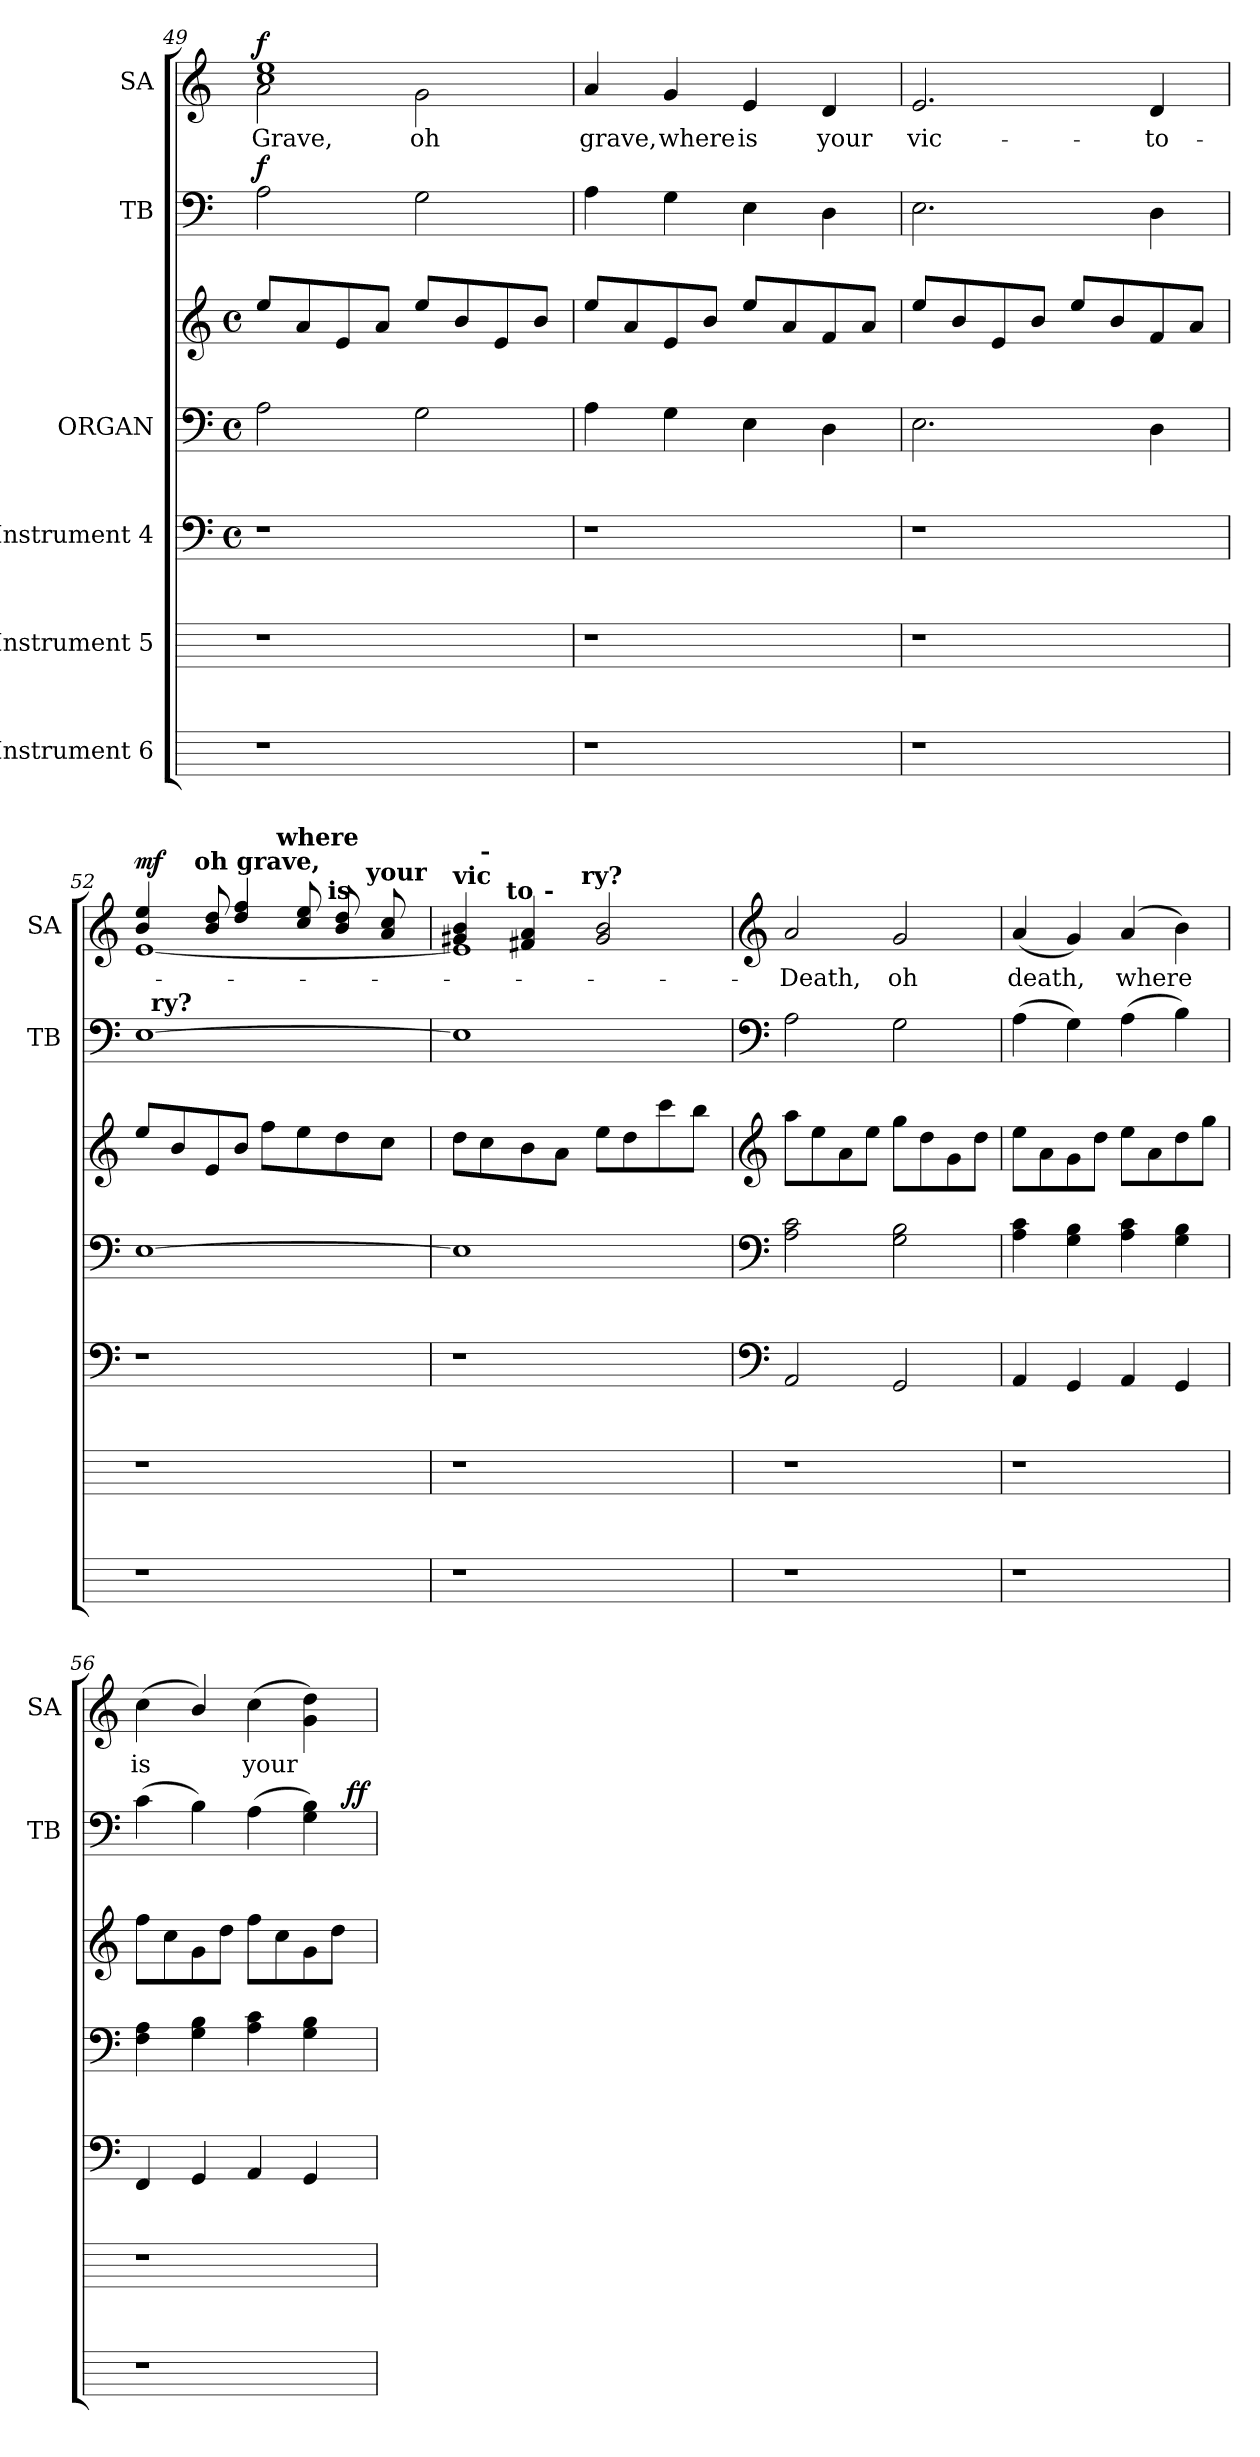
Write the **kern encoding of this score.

**kern	**kern	**kern	**kern	**kern	**kern	**dynam	**kern	**text	**dynam
*part6	*part5	*part4	*part3	*part3	*part2	*part2	*part1	*part1	*part1
*staff7	*staff6	*staff5	*staff4	*staff3	*staff2	*staff2	*staff1	*staff1	*staff1
*I"Instrument 6	*I"Instrument 5	*I"Instrument 4	*I"ORGAN	*	*I"TB	*	*I"SA	*	*
*	*	*	*	*	*I'TB	*	*I'SA	*	*
!!LO:PB:g=z
*	*	*clefF4	*clefF4	*clefG2	*clefF4	*	*clefG2	*	*
*	*	*	*	*	*	*	*k[]	*	*
*	*	*	*	*	*	*	*C:	*	*
*	*	*M4/4	*M4/4	*M4/4	*	*	*	*	*
*	*	*met(c)	*met(c)	*met(c)	*	*	*	*	*
=49	=49	=49	=49	=49	=49	=49	=49	=49	=49
*	*	*	*	*	*	*	*^	*	*
!	!	!	!	!	!	!LO:DY:a	!	!	!LO:LY:b:cj	!LO:DY:a
1r	1r	1r	2A\	8ee/L	2A\	f	1ee 1cc	2a\	Grave,	f
.	.	.	.	8a/	.	.	.	.	.	.
.	.	.	.	8e/	.	.	.	.	.	.
.	.	.	.	8a/J	.	.	.	.	.	.
!	!	!	!	!	!	!	!	!	!LO:LY:b:cj	!
.	.	.	2G\	8ee/L	2G\	.	.	2g\	oh	.
.	.	.	.	8b/	.	.	.	.	.	.
.	.	.	.	8e/	.	.	.	.	.	.
.	.	.	.	8b/J	.	.	.	.	.	.
*	*	*	*	*	*	*	*v	*v	*	*
=50	=50	=50	=50	=50	=50	=50	=50	=50	=50
!	!	!	!	!	!	!	!	!LO:LY:b:cj	!
1r	1r	1r	4A\	8ee/L	4A\	.	4a/	grave,	.
.	.	.	.	8a/	.	.	.	.	.
!	!	!	!	!	!	!	!	!LO:LY:b:cj	!
.	.	.	4G\	8e/	4G\	.	4g/	where	.
.	.	.	.	8b/J	.	.	.	.	.
!	!	!	!	!	!	!	!	!LO:LY:b:cj	!
.	.	.	4E\	8ee/L	4E\	.	4e/	is	.
.	.	.	.	8a/	.	.	.	.	.
!	!	!	!	!	!	!	!	!LO:LY:b:cj	!
.	.	.	4D\	8f/	4D\	.	4d/	your	.
.	.	.	.	8a/J	.	.	.	.	.
=51	=51	=51	=51	=51	=51	=51	=51	=51	=51
!	!	!	!	!	!	!	!	!LO:LY:b:cj	!
1r	1r	1r	2.E\	8ee/L	2.E\	.	2.e/	vic-	.
.	.	.	.	8b/	.	.	.	.	.
.	.	.	.	8e/	.	.	.	.	.
.	.	.	.	8b/J	.	.	.	.	.
.	.	.	.	8ee/L	.	.	.	.	.
.	.	.	.	8b/	.	.	.	.	.
!	!	!	!	!	!	!	!	!LO:LY:b:cj	!
.	.	.	4D\	8f/	4D\	.	4d/	-to-	.
.	.	.	.	8a/J	.	.	.	.	.
!!LO:LB:g=z
=52	=52	=52	=52	=52	=52	=52	=52	=52	=52
*	*	*	*	*	*	*	*^	*	*
!	!	!	!	!	!	!	!LO:TX:a:B:t=Grave,	!	!	!
!	!	!	!	!	!	!	!	!	!	!LO:DY:a
*	*	*	*	*	*^	*	*^	*^	*	*
*	*	*	*	*	*	*	*	*	*	*^	*^	*	*
*	*	*	*	*	*	*	*	*	*	*	*	*	*	*	*
1r	1r	1r	[>1E	8ee/L	[>1E	32.ryy	.	4b/ 4ee/	[<1e	8..ryy	2ryy	2ryy	2ryy	.	mf
!	!	!	!	!	!	!LO:TX:a:B:t=ry?	!	!	!	!	!	!	!	!	!
.	.	.	.	.	.	2ryy	.	.	.	.	.	.	.	.	.
.	.	.	.	8b/	.	.	.	.	.	.	.	.	.	.	.
!	!	!	!	!	!	!	!	!	!	!LO:TX:a:B:t=oh grave,	!	!	!	!	!
.	.	.	.	.	.	.	.	.	.	2ryy	.	.	.	.	.
.	.	.	.	8e/	.	.	.	8dd/ 8b/	.	.	.	.	.	.	.
.	.	.	.	8b/J	.	.	.	4ff/ 4dd/	.	.	.	.	.	.	.
.	.	.	.	8ff\L	.	.	.	.	.	.	32.ryy	8...ryy	4ryy	.	.
!	!	!	!	!	!	!	!	!	!	!	!LO:TX:a:B:t=where	!	!	!	!
.	.	.	.	.	.	4ryy	.	.	.	.	4ryy	.	.	.	.
.	.	.	.	8ee\	.	.	.	8cc/ 8ee/	.	.	.	.	.	.	.
.	.	.	.	.	.	.	.	.	.	4ryy	.	.	.	.	.
!	!	!	!	!	!	!	!	!	!	!	!	!LO:TX:a:B:t=is	!	!	!
.	.	.	.	.	.	.	.	.	.	.	.	4ryy	.	.	.
.	.	.	.	8dd\	.	.	.	8b/ 8dd/	.	.	.	.	16ryy	.	.
.	.	.	.	.	.	8ryy	.	.	.	.	8ryy	.	.	.	.
.	.	.	.	.	.	.	.	.	.	.	.	.	64ryy	.	.
!	!	!	!	!	!	!	!	!	!	!	!	!	!LO:TX:a:B:t=your	!	!
.	.	.	.	.	.	.	.	.	.	.	.	.	8ryy	.	.
.	.	.	.	8cc\J	.	.	.	8cc/ 8a/	.	.	.	.	.	.	.
.	.	.	.	.	.	16ryy	.	.	.	.	16ryy	.	.	.	.
.	.	.	.	.	.	.	.	.	.	.	.	.	32.ryy	.	.
.	.	.	.	.	.	.	.	.	.	32ryy	.	.	.	.	.
.	.	.	.	.	.	64ryy	.	.	.	.	64ryy	64ryy	.	.	.
=53	=53	=53	=53	=53	=53	=53	=53	=53	=53	=53	=53	=53	=53	=53	=53
!	!	!	!	!	!	!	!	!LO:TX:a:B:t=vic	!	!	!	!	!	!	!
*	*	*	*	*	*v	*v	*	*	*	*	*	*	*	*	*
1r	1r	1r	1E]	8dd\L	1E]	.	4g#X/ 4b/	1e]	8ryy	8ryy	4ryy	4ryy	.	.
!	!	!	!	!	!	!	!	!	!LO:TX:a:B:t=-	!	!	!	!	!
.	.	.	.	8cc\	.	.	.	.	2..ryy	16ryy	.	.	.	.
.	.	.	.	.	.	.	.	.	.	64ryy	.	.	.	.
!	!	!	!	!	!	!	!	!	!	!LO:TX:a:B:t=to	!	!	!	!
.	.	.	.	.	.	.	.	.	.	2ryy	.	.	.	.
.	.	.	.	8b\	.	.	4f#X/ 4a/	.	.	.	16.ryy	8ryy	.	.
!	!	!	!	!	!	!	!	!	!	!	!LO:TX:a:B:t=-	!	!	!
.	.	.	.	.	.	.	.	.	.	.	2ryy	.	.	.
.	.	.	.	8a\J	.	.	.	.	.	.	.	16ryy	.	.
.	.	.	.	.	.	.	.	.	.	.	.	64ryy	.	.
!	!	!	!	!	!	!	!	!	!	!	!	!LO:TX:a:B:t=ry?	!	!
.	.	.	.	.	.	.	.	.	.	.	.	2ryy	.	.
.	.	.	.	8ee\L	.	.	2b/ 2g#/	.	.	.	.	.	.	.
.	.	.	.	8dd\	.	.	.	.	.	.	.	.	.	.
.	.	.	.	.	.	.	.	.	.	4ryy	.	.	.	.
.	.	.	.	8ccc\	.	.	.	.	.	.	.	.	.	.
.	.	.	.	.	.	.	.	.	.	.	8ryy	.	.	.
.	.	.	.	8bb\J	.	.	.	.	.	.	.	.	.	.
.	.	.	.	.	.	.	.	.	.	32.ryy	.	32.ryy	.	.
.	.	.	.	.	.	.	.	.	.	.	32ryy	.	.	.
*	*	*	*	*	*	*	*v	*v	*v	*v	*v	*v	*	*
!!LO:PB:g=z
=54	=54	=54	=54	=54	=54	=54	=54	=54	=54
*	*	*clefF4	*clefF4	*clefG2	*clefF4	*	*clefG2	*	*
*	*	*	*	*	*	*	*^	*	*
*	*	*	*	*	*	*	*	*^	*	*
*	*	*	*	*	*	*	*	*	*^	*	*
*	*	*	*	*	*	*	*	*	*	*^	*	*
*	*	*	*	*	*	*	*	*	*	*	*^	*	*
!	!	!	!	!	!	!	!	!	!	!	!	!	!LO:LY:b:cj	!
*	*	*	*	*	*	*	*v	*v	*v	*v	*v	*v	*	*
1r	1r	2AA/	2c\ 2A\	8aa\L	2A\	.	2a/	-Death,	.
.	.	.	.	8ee\	.	.	.	.	.
.	.	.	.	8a\	.	.	.	.	.
.	.	.	.	8ee\J	.	.	.	.	.
!	!	!	!	!	!	!	!	!LO:LY:b:cj	!
.	.	2GG/	2G\ 2B\	8gg\L	2G\	.	2g/	oh	.
.	.	.	.	8dd\	.	.	.	.	.
.	.	.	.	8g\	.	.	.	.	.
.	.	.	.	8dd\J	.	.	.	.	.
=55	=55	=55	=55	=55	=55	=55	=55	=55	=55
!	!	!	!	!	!	!	!	!LO:LY:b:cj	!
1r	1r	4AA/	4A\ 4c\	8ee\L	(>4A\	.	(<4a/	death,	.
.	.	.	.	8a\	.	.	.	.	.
.	.	4GG/	4B\ 4G\	8g\	4G\)	.	4g/)	.	.
.	.	.	.	8dd\J	.	.	.	.	.
!	!	!	!	!	!	!	!	!LO:LY:b:cj	!
.	.	4AA/	4c\ 4A\	8ee\L	(>4A\	.	(>4a/	where	.
.	.	.	.	8a\	.	.	.	.	.
.	.	4GG/	4B\ 4G\	8dd\	4B\)	.	4b\)	.	.
.	.	.	.	8gg\J	.	.	.	.	.
=56	=56	=56	=56	=56	=56	=56	=56	=56	=56
!	!	!	!	!	!	!	!	!LO:LY:b:cj	!
*	*	*	*	*	*^	*	*	*	*
1r	1r	4FF/	4F\ 4A\	8ff\L	(>4c\	2ryy	.	(>4cc\	is	.
.	.	.	.	8cc\	.	.	.	.	.	.
.	.	4GG/	4B\ 4G\	8g\	4B\)	.	.	4b/)	.	.
.	.	.	.	8dd\J	.	.	.	.	.	.
!	!	!	!	!	!	!	!	!	!LO:LY:b:cj	!
.	.	4AA/	4c\ 4A\	8ff\L	(>4A\	4ryy	.	(>4cc\	your	.
.	.	.	.	8cc\	.	.	.	.	.	.
.	.	4GG/	4G\ 4B\	8g\	4B\ 4G\)	8ryy	.	4dd\ 4g\)	.	.
.	.	.	.	8dd\J	.	32.ryy	.	.	.	.
!	!	!	!	!	!	!	!LO:DY:a	!	!	!
.	.	.	.	.	.	16ryy	ff	.	.	.
.	.	.	.	.	.	64ryy	.	.	.	.
*	*	*	*	*	*v	*v	*	*	*	*
=	=	=	=	=	=	=	=	=	=
*-	*-	*-	*-	*-	*-	*-	*-	*-	*-
